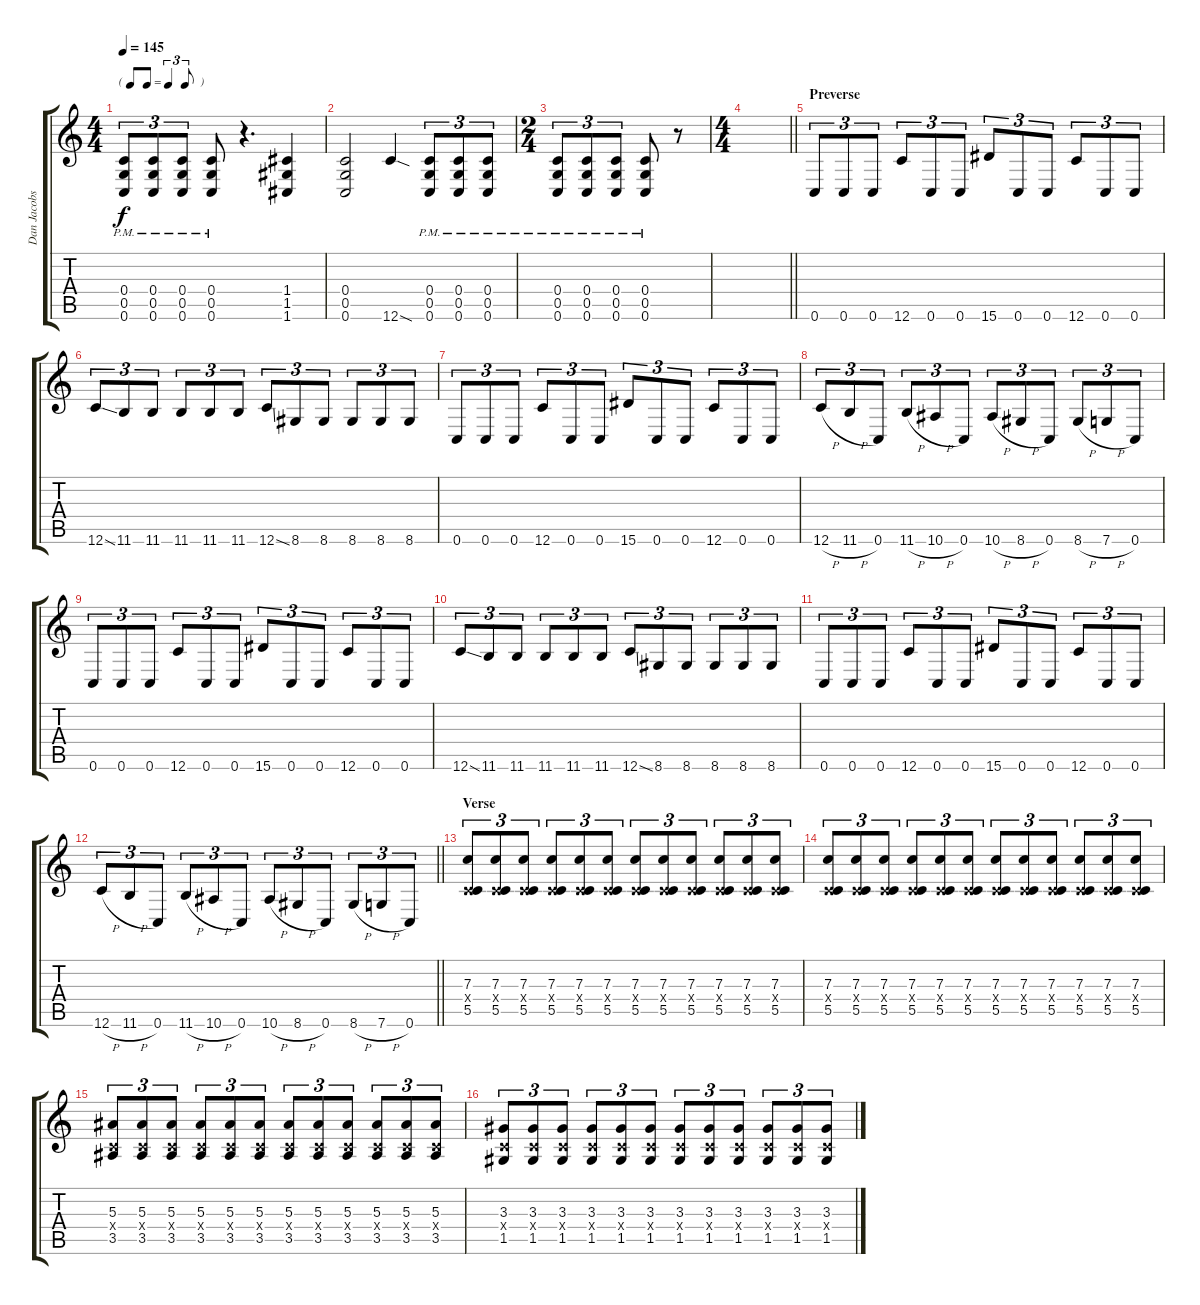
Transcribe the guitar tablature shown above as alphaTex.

\track ("Dan Jacobs" "Dan Jacobs") {instrument distortionguitar}
\staff {score tabs}
\tuning (D4 A3 F3 C3 G2 C2) {hide}
\ts (4 4)
\tf triplet8th
\tempo 145
\clef g2
\ks c
(0.4{pm} 0.5{pm} 0.6{pm}).8{tu (3 2) dy f} (0.4{pm} 0.5{pm} 0.6{pm}).8{tu (3 2)} (0.4{pm} 0.5{pm} 0.6{pm}).8{tu (3 2)} (0.4{pm} 0.5{pm} 0.6{pm}).8 r.4{d} (1.4 1.5 1.6).4 |
(0.4 0.5 0.6).2 12.6{sod}.4 (0.4{pm} 0.5{pm} 0.6{pm}).8{tu (3 2)} (0.4{pm} 0.5{pm} 0.6{pm}).8{tu (3 2)} (0.4{pm} 0.5{pm} 0.6{pm}).8{tu (3 2)} |
\ts (2 4)
(0.4{pm} 0.5{pm} 0.6{pm}).8{tu (3 2)} (0.4{pm} 0.5{pm} 0.6{pm}).8{tu (3 2)} (0.4{pm} 0.5{pm} 0.6{pm}).8{tu (3 2)} (0.4{pm} 0.5{pm} 0.6{pm}).8 r.8 |
\ts (4 4)
\barLineRight lightlight
|
\section ("" "Preverse")
0.6.8{tu (3 2)} 0.6.8{tu (3 2)} 0.6.8{tu (3 2)} 12.6.8{tu (3 2)} 0.6.8{tu (3 2)} 0.6.8{tu (3 2)} 15.6.8{tu (3 2)} 0.6.8{tu (3 2)} 0.6.8{tu (3 2)} 12.6.8{tu (3 2)} 0.6.8{tu (3 2)} 0.6.8{tu (3 2)} |
12.6{ss}.8{tu (3 2)} 11.6.8{tu (3 2)} 11.6.8{tu (3 2)} 11.6.8{tu (3 2)} 11.6.8{tu (3 2)} 11.6.8{tu (3 2)} 12.6{ss}.8{tu (3 2)} 8.6.8{tu (3 2)} 8.6.8{tu (3 2)} 8.6.8{tu (3 2)} 8.6.8{tu (3 2)} 8.6.8{tu (3 2)} |
0.6.8{tu (3 2)} 0.6.8{tu (3 2)} 0.6.8{tu (3 2)} 12.6.8{tu (3 2)} 0.6.8{tu (3 2)} 0.6.8{tu (3 2)} 15.6.8{tu (3 2)} 0.6.8{tu (3 2)} 0.6.8{tu (3 2)} 12.6.8{tu (3 2)} 0.6.8{tu (3 2)} 0.6.8{tu (3 2)} |
12.6{h}.8{tu (3 2)} 11.6{h}.8{tu (3 2)} 0.6.8{tu (3 2)} 11.6{h}.8{tu (3 2)} 10.6{h}.8{tu (3 2)} 0.6.8{tu (3 2)} 10.6{h}.8{tu (3 2)} 8.6{h}.8{tu (3 2)} 0.6.8{tu (3 2)} 8.6{h}.8{tu (3 2)} 7.6{h}.8{tu (3 2)} 0.6.8{tu (3 2)} |
0.6.8{tu (3 2)} 0.6.8{tu (3 2)} 0.6.8{tu (3 2)} 12.6.8{tu (3 2)} 0.6.8{tu (3 2)} 0.6.8{tu (3 2)} 15.6.8{tu (3 2)} 0.6.8{tu (3 2)} 0.6.8{tu (3 2)} 12.6.8{tu (3 2)} 0.6.8{tu (3 2)} 0.6.8{tu (3 2)} |
12.6{ss}.8{tu (3 2)} 11.6.8{tu (3 2)} 11.6.8{tu (3 2)} 11.6.8{tu (3 2)} 11.6.8{tu (3 2)} 11.6.8{tu (3 2)} 12.6{ss}.8{tu (3 2)} 8.6.8{tu (3 2)} 8.6.8{tu (3 2)} 8.6.8{tu (3 2)} 8.6.8{tu (3 2)} 8.6.8{tu (3 2)} |
0.6.8{tu (3 2)} 0.6.8{tu (3 2)} 0.6.8{tu (3 2)} 12.6.8{tu (3 2)} 0.6.8{tu (3 2)} 0.6.8{tu (3 2)} 15.6.8{tu (3 2)} 0.6.8{tu (3 2)} 0.6.8{tu (3 2)} 12.6.8{tu (3 2)} 0.6.8{tu (3 2)} 0.6.8{tu (3 2)} |
\barLineRight lightlight
12.6{h}.8{tu (3 2)} 11.6{h}.8{tu (3 2)} 0.6.8{tu (3 2)} 11.6{h}.8{tu (3 2)} 10.6{h}.8{tu (3 2)} 0.6.8{tu (3 2)} 10.6{h}.8{tu (3 2)} 8.6{h}.8{tu (3 2)} 0.6.8{tu (3 2)} 8.6{h}.8{tu (3 2)} 7.6{h}.8{tu (3 2)} 0.6.8{tu (3 2)} |
\section ("" "Verse")
(7.3 0.4{x} 5.5).8{tu (3 2)} (7.3 0.4{x} 5.5).8{tu (3 2)} (7.3 0.4{x} 5.5).8{tu (3 2)} (7.3 0.4{x} 5.5).8{tu (3 2)} (7.3 0.4{x} 5.5).8{tu (3 2)} (7.3 0.4{x} 5.5).8{tu (3 2)} (7.3 0.4{x} 5.5).8{tu (3 2)} (7.3 0.4{x} 5.5).8{tu (3 2)} (7.3 0.4{x} 5.5).8{tu (3 2)} (7.3 0.4{x} 5.5).8{tu (3 2)} (7.3 0.4{x} 5.5).8{tu (3 2)} (7.3 0.4{x} 5.5).8{tu (3 2)} |
(7.3 0.4{x} 5.5).8{tu (3 2)} (7.3 0.4{x} 5.5).8{tu (3 2)} (7.3 0.4{x} 5.5).8{tu (3 2)} (7.3 0.4{x} 5.5).8{tu (3 2)} (7.3 0.4{x} 5.5).8{tu (3 2)} (7.3 0.4{x} 5.5).8{tu (3 2)} (7.3 0.4{x} 5.5).8{tu (3 2)} (7.3 0.4{x} 5.5).8{tu (3 2)} (7.3 0.4{x} 5.5).8{tu (3 2)} (7.3 0.4{x} 5.5).8{tu (3 2)} (7.3 0.4{x} 5.5).8{tu (3 2)} (7.3 0.4{x} 5.5).8{tu (3 2)} |
(5.3 0.4{x} 3.5).8{tu (3 2)} (5.3 0.4{x} 3.5).8{tu (3 2)} (5.3 0.4{x} 3.5).8{tu (3 2)} (5.3 0.4{x} 3.5).8{tu (3 2)} (5.3 0.4{x} 3.5).8{tu (3 2)} (5.3 0.4{x} 3.5).8{tu (3 2)} (5.3 0.4{x} 3.5).8{tu (3 2)} (5.3 0.4{x} 3.5).8{tu (3 2)} (5.3 0.4{x} 3.5).8{tu (3 2)} (5.3 0.4{x} 3.5).8{tu (3 2)} (5.3 0.4{x} 3.5).8{tu (3 2)} (5.3 0.4{x} 3.5).8{tu (3 2)} |
(3.3 0.4{x} 1.5).8{tu (3 2)} (3.3 0.4{x} 1.5).8{tu (3 2)} (3.3 0.4{x} 1.5).8{tu (3 2)} (3.3 0.4{x} 1.5).8{tu (3 2)} (3.3 0.4{x} 1.5).8{tu (3 2)} (3.3 0.4{x} 1.5).8{tu (3 2)} (3.3 0.4{x} 1.5).8{tu (3 2)} (3.3 0.4{x} 1.5).8{tu (3 2)} (3.3 0.4{x} 1.5).8{tu (3 2)} (3.3 0.4{x} 1.5).8{tu (3 2)} (3.3 0.4{x} 1.5).8{tu (3 2)} (3.3 0.4{x} 1.5).8{tu (3 2)}
